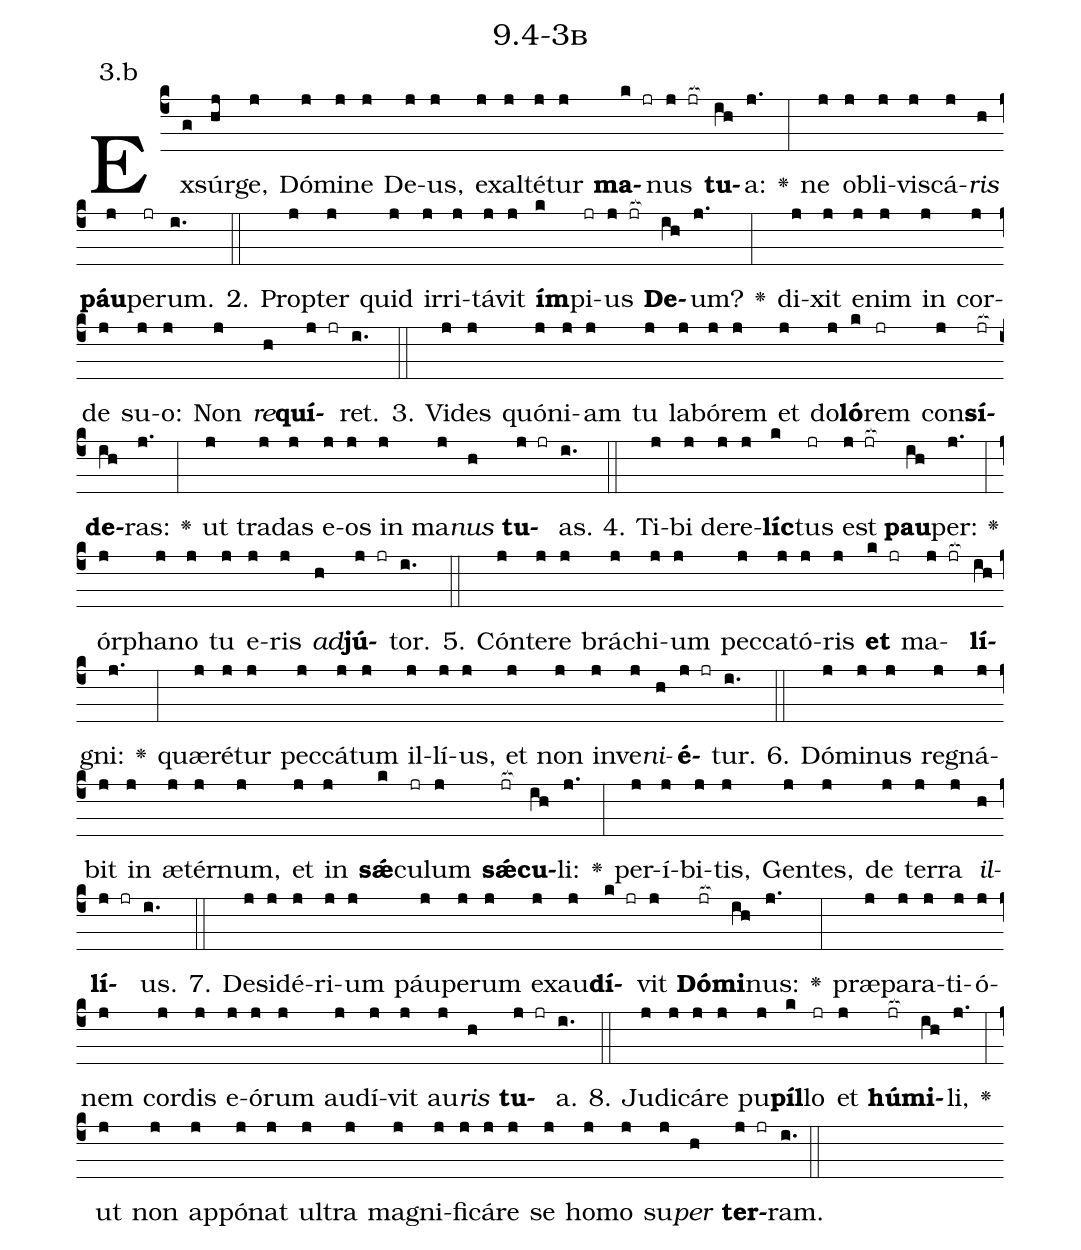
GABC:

name: 9.4-3b;
annotation: 3.b;
%%
(c4)Ex(g)súr(hj)ge,(j) Dó(j)mi(j)ne(j) De(j)us,(j) ex(j)al(j)té(j)tur(j) <b>ma</b>(k jr)nus(j jr[ocb:1{]) <b>tu</b>(ih[ocb:0}])a:(j.) <v>\greheightstar</v>(:) ne(j) ob(j)li(j)vis(j)cá(j)<i>ris</i>(h) <b>páu</b>(j)pe(jr)rum.(i.) (::)
2. Prop(j)ter(j) quid(j) ir(j)ri(j)tá(j)vit(j) <b>ím</b>(k)pi(jr)us(j jr[ocb:1{]) <b>De</b>(ih[ocb:0}])um?(j.) <v>\greheightstar</v>(:) di(j)xit(j) e(j)nim(j) in(j) cor(j)de(j) su(j)o:(j) Non(j) <i>re</i>(h)<b>quí</b>(j jr)ret.(i.) (::)
3. Vi(j)des(j) quón(j)i(j)am(j) tu(j) la(j)bó(j)rem(j) et(j) do(j)<b>ló</b>(k)rem(jr) con(j)<b>sí</b>(jr[ocb:1{])<b>de</b>(ih[ocb:0}])ras:(j.) <v>\greheightstar</v>(:) ut(j) tra(j)das(j) e(j)os(j) in(j) ma(j)<i>nus</i>(h) <b>tu</b>(j jr)as.(i.) (::)
4. Ti(j)bi(j) de(j)re(j)<b>líc</b>(k)tus(jr) est(j jr[ocb:1{]) <b>pau</b>(ih[ocb:0}])per:(j.) <v>\greheightstar</v>(:) ór(j)pha(j)no(j) tu(j) e(j)ris(j) <i>ad</i>(h)<b>jú</b>(j jr)tor.(i.) (::)
5. Cón(j)te(j)re(j) brá(j)chi(j)um(j) pec(j)ca(j)tó(j)ris(j) <b>et</b>(k jr) ma(j jr[ocb:1{])<b>lí</b>(ih[ocb:0}])gni:(j.) <v>\greheightstar</v>(:) quæ(j)ré(j)tur(j) pec(j)cá(j)tum(j) il(j)lí(j)us,(j) et(j) non(j) in(j)ve(j)<i>ni</i>(h)<b>é</b>(j jr)tur.(i.) (::)
6. Dó(j)mi(j)nus(j) re(j)gná(j)bit(j) in(j) æ(j)tér(j)num,(j) et(j) in(j) <b>sǽ</b>(k)cu(jr)lum(j) <b>sǽ</b>(jr[ocb:1{])<b>cu</b>(ih[ocb:0}])li:(j.) <v>\greheightstar</v>(:) per(j)í(j)bi(j)tis,(j) Gen(j)tes,(j) de(j) ter(j)ra(j) <i>il</i>(h)<b>lí</b>(j jr)us.(i.) (::)
7. De(j)si(j)dé(j)ri(j)um(j) páu(j)pe(j)rum(j) ex(j)au(j)<b>dí</b>(k jr)vit(j) <b>Dó</b>(jr[ocb:1{])<b>mi</b>(ih[ocb:0}])nus:(j.) <v>\greheightstar</v>(:) præ(j)pa(j)ra(j)ti(j)ó(j)nem(j) cor(j)dis(j) e(j)ó(j)rum(j) au(j)dí(j)vit(j) au(j)<i>ris</i>(h) <b>tu</b>(j jr)a.(i.) (::)
8. Ju(j)di(j)cá(j)re(j) pu(j)<b>píl</b>(k)lo(jr) et(j) <b>hú</b>(jr[ocb:1{])<b>mi</b>(ih[ocb:0}])li,(j.) <v>\greheightstar</v>(:) ut(j) non(j) ap(j)pó(j)nat(j) ul(j)tra(j) ma(j)gni(j)fi(j)cá(j)re(j) se(j) ho(j)mo(j) su(j)<i>per</i>(h) <b>ter</b>(j jr)ram.(i.) (::)
